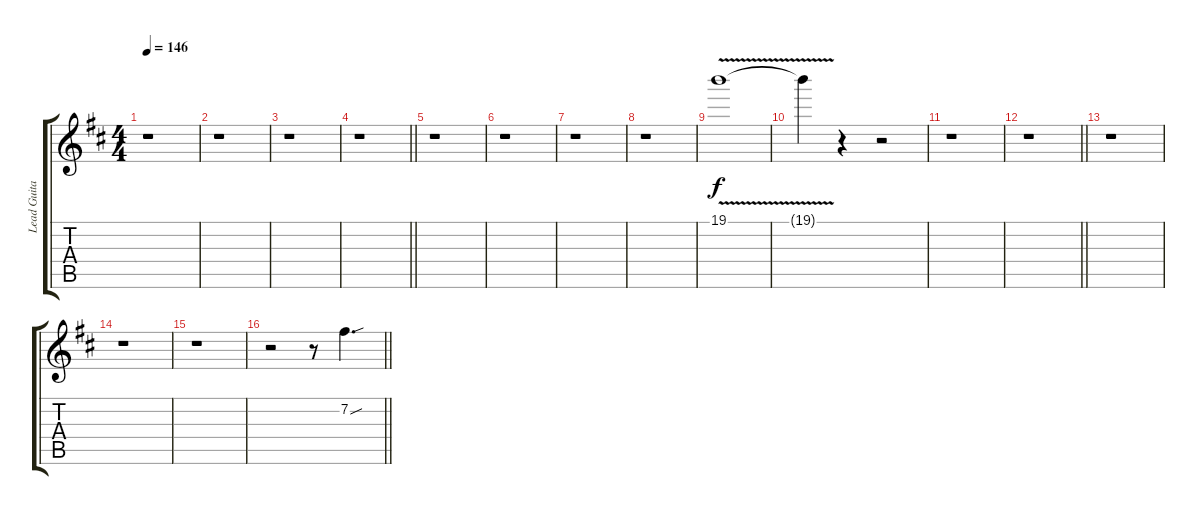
\track ("Lead Guitar" "Lead Guita") {instrument overdrivenguitar}
\staff {score tabs}
\tuning (E4 B3 G3 D3 A2 E2) {hide}
\ts (4 4)
\tempo 146
\clef g2
\ks d
r.1{dy f} |
r.1 |
r.1 |
\barLineRight lightlight
r.1 |
r.1 |
r.1 |
r.1 |
r.1 |
19.1{v}.1 |
19.1{v t}.4 r.4 r.2 |
r.1 |
\barLineRight lightlight
r.1 |
r.1 |
r.1 |
r.1 |
\barLineRight lightlight
r.2 r.8 7.2{sou}.4{d}
